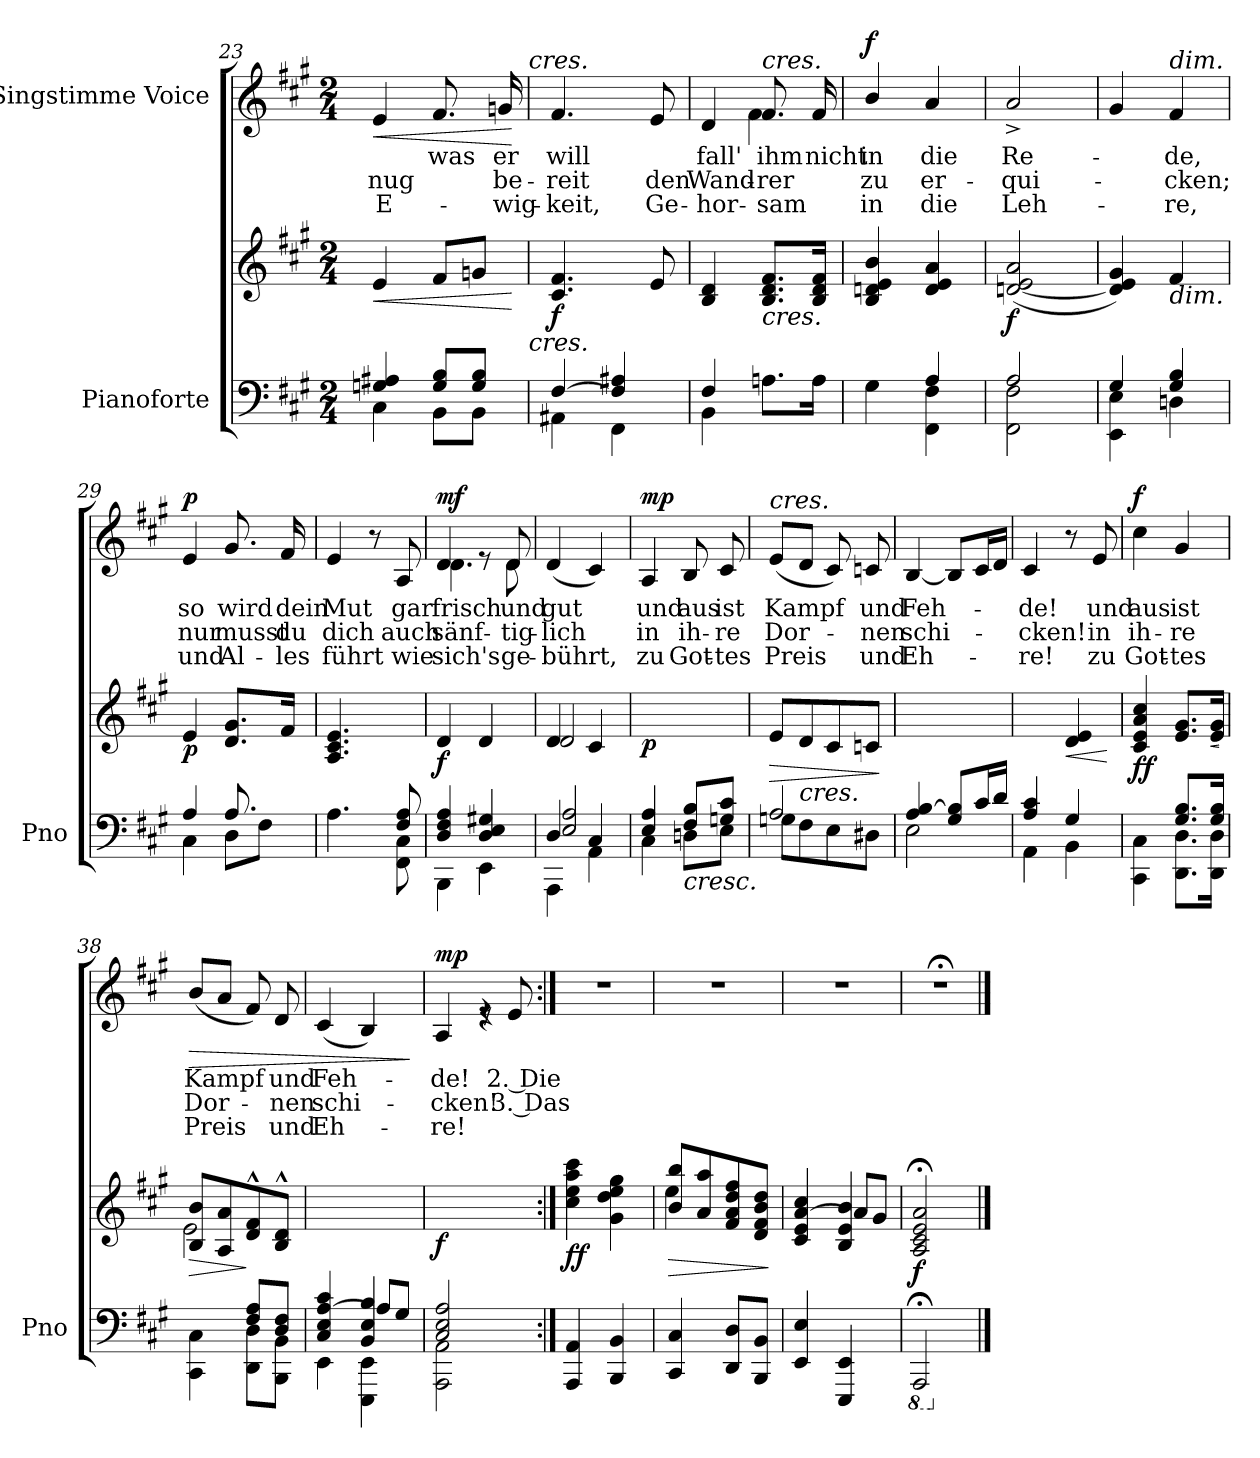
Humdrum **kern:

**kern	**kern	**dynam	**kern	**text	**text	**text	**dynam
*part2	*part2	*part2	*part1	*part1	*part1	*part1	*part1
*staff3	*staff2	*staff2/3	*staff1	*staff1	*staff1	*staff1	*staff1
*I"Pianoforte	*	*	*I"Singstimme Voice	*	*	*	*
*I'Pno	*	*	*	*	*	*	*
*clefF4	*clefG2	*	*clefG2	*	*	*	*
*k[f#c#g#]	*k[f#c#g#]	*	*k[f#c#g#]	*	*	*	*
*M2/4	*M2/4	*	*M2/4	*	*	*	*
=23	=23	=23	=23	=23	=23	=23	=23
*^	*	*	*	*	*	*	*
!	!	!	!LO:HP:b	!	!LO:LY:b	!	!LO:LY:b	!LO:HP:b
*	*	*	*	*^	*	*	*	*
!	!	!	!	!	!	!	!LO:LY:b	!	!
4Gn/ 4A#X/	4C#\	4e/	<	4e/	4e/yy	.	-nug	E-	<
!	!	!	!	!	!	!LO:LY:b	!	!	!
8G/ 8B/L	8BB\L	8f#/L	.	8.f#/	4rAyy	was	.	.	.
8G/ 8B/J	8BB\J	8gni/J	.	.	.	.	.	.	.
!	!	!	!	!	!	!LO:LY:b	!LO:LY:b	!LO:LY:b	!
.	.	.	.	16gni/	.	er	be-	-wig-	.
*v	*v	*	*	*v	*v	*	*	*	*
.	.	[	.	.	.	.	[
!	!	!	!LO:TX:a:i:t=cres.	!	!	!	!
!	!LO:TX:b:i:t=cres.	!	!	!	!	!	!
=24	=24	=24	=24	=24	=24	=24	=24
*^	*	*	*	*	*	*	*
!	!	!	!LO:DY:b	!	!LO:LY:b	!LO:LY:b	!LO:LY:b	!
[4F#/	4AA#X\	4.c#/ 4.f#/	f	4.f#/	will	-reit	-keit,	.
4F#/] 4A#X/	4FF#\	.	.	.	.	.	.	.
!	!	!	!	!	!	!LO:LY:b	!LO:LY:b	!
.	.	8e/	.	8e/	.	den	Ge-	.
=25	=25	=25	=25	=25	=25	=25	=25	=25
!	!	!	!	!	!LO:LY:b	!LO:LY:b	!LO:LY:b	!
*	*	*	*	*^	*	*	*	*
4F#/	4BB\	4B/ 4d/	.	4d/	4d/yy	fall'	Wand-	-hor-	.
!	!	!	!	!LO:TX:a:i:t=cres.	!	!	!	!	!
!	!	!LO:TX:b:i:t=cres.	!	!	!	!	!	!	!
!	!	!	!	!	!	!LO:LY:b	!LO:LY:b	!LO:LY:b	!
4ryy	8.An\L	8.B/ 8.d/ 8.f#/L	.	8.f#/	4f#!\	ihm	-rer	-sam	.
!	!	!	!	!	!	!LO:LY:b	!	!	!
.	16A\Jk	16B/ 16d/ 16f#/Jk	.	16f#/	.	nicht	.	.	.
*	*	*	*	*v	*v	*	*	*	*
=26	=26	=26	=26	=26	=26	=26	=26	=26
!	!	!	!	!	!LO:LY:b	!LO:LY:b	!LO:LY:b	!LO:DY:a
4ryy	4G#\	4B/ 4dn/ 4e/ 4b/	.	4b/	in	zu	in	f
!	!	!	!	!	!LO:LY:b	!LO:LY:b	!LO:LY:b	!
4A/	4FF#\ 4F#\	4d/ 4e/ 4a/	.	4a/	die	er-	die	.
=27	=27	=27	=27	=27	=27	=27	=27	=27
!	!	!	!LO:DY:b	!	!LO:LY:b	!LO:LY:b	!LO:LY:b	!
2A/	2FF#\ 2F#\	(>[2dn/ 2e/ 2a/	f	2a^/	Re-	-qui-	Leh-	.
=28	=28	=28	=28	=28	=28	=28	=28	=28
4G#/	4EE\ 4E\	4d/] 4e/ 4g#/)	.	4g#/	.	.	.	.
!	!	!	!	!LO:TX:a:i:t=dim.	!	!	!	!
!	!	!LO:TX:b:i:t=dim.	!	!	!	!	!	!
!	!	!	!	!	!LO:LY:b	!LO:LY:b	!LO:LY:b	!
4G#/ 4B/	4Dn\	4f#/	.	4f#/	-de,	-cken;	-re,	.
=29	=29	=29	=29	=29	=29	=29	=29	=29
!	!	!	!LO:DY:b	!	!LO:LY:b	!LO:LY:b	!LO:LY:b	!LO:DY:a
4A/	4C#\	4e/	p	4e/	so	nur	und	p
!	!	!	!	!	!LO:LY:b	!LO:LY:b	!LO:LY:b	!
8.A/	8D\L	8.d/ 8.g#/L	.	8.g#/	wird	musst	Al-	.
.	8F#\J	.	.	.	.	.	.	.
!	!	!	!	!	!LO:LY:b	!LO:LY:b	!LO:LY:b	!
16ryy	.	16f#/Jk	.	16f#/	dein	du	-les	.
!!LO:LB:g=z
=30	=30	=30	=30	=30	=30	=30	=30	=30
!	!	!	!	!	!LO:LY:b	!LO:LY:b	!LO:LY:b	!
4.ryy	4.A\	4.A/ 4.c#/ 4.e/	.	4e/	Mut	dich	führt	.
.	.	.	.	8r	.	.	.	.
!	!	!	!	!	!LO:LY:b	!LO:LY:b	!LO:LY:b	!
(>8F#/ 8A/	8FF#\ 8C#\	8ryy	.	8A/	gar	auch	wie	.
=31	=31	=31	=31	=31	=31	=31	=31	=31
*	*	*	*	*^	*	*	*	*
!	!	!	!LO:DY:b	!	!LO:N:head=solid	!LO:LY:b	!LO:LY:b	!LO:LY:b	!LO:DY:a
4D/ 4F#/ 4A/	4BBB\	4d/	f	4d/	4.d\	frisch	sänf-	sich's	mf
4D/ 4E/ 4G#X/	4EE\	4d/	.	8re	.	.	.	.	.
!	!	!	!	!	!	!LO:LY:b	!LO:LY:b	!LO:LY:b	!
.	.	.	.	8d/	8d\	und	-tig-	ge-	.
=32	=32	=32	=32	=32	=32	=32	=32	=32	=32
*	*^	*^	*	*	*	*	*	*	*
!	!	!	!	!	!	!	!	!LO:LY:b	!LO:LY:b	!LO:LY:b	!
*	*	*	*	*	*	*v	*v	*	*	*	*
4D/	2E/ 2A/	4AAA\	4d/	2d/	.	(<4d/	gut	-lich	-bührt,	.
4C#/	.	4AA\	4c#/)	.	.	4c#/)	.	.	.	.
*	*	*	*v	*v	*	*	*	*	*	*
=33	=33	=33	=33	=33	=33	=33	=33	=33	=33
!	!	!	!	!LO:DY:b	!	!LO:LY:b	!LO:LY:b	!LO:LY:b	!LO:DY:a
*	*v	*v	*	*	*	*	*	*	*
4E/ 4A/	4C#\	2ryy	p	4A/	und	in	zu	mp
!	!	!	!LO:HP:b=2	!	!LO:LY:b	!LO:LY:b	!LO:LY:b	!
8F#/ 8B/L	8Dn\L	.	<	8B/	aus	ih-	Got-	.
!	!	!	!	!	!LO:LY:b	!LO:LY:b	!LO:LY:b	!
8Gn/ 8c#/J	8E\J	.	.	8c#/	ist	-re	-tes	.
=34	=34	=34	=34	=34	=34	=34	=34	=34
!	!	!	!	!LO:TX:a:i:t=cres.	!	!	!	!
!	!	!	!LO:HP:b	!	!LO:LY:b	!LO:LY:b	!LO:LY:b	!
2A/	8Gn\L	8e/L	>	(<8e/L	Kampf	Dor-	Preis	.
!	!	!LO:TX:b:i:t=cres.	!	!	!	!	!	!
.	8F#\	8d/	[	8d/J	.	.	.	.
.	8E\	8c#/	.	8c#/)	.	.	.	.
!	!	!	!	!	!LO:LY:b	!LO:LY:b	!LO:LY:b	!
.	8D#X\J	8cn/J	.	8cn/	und	-nen	und	.
*v	*v	*	*	*	*	*	*	*
.	.	]	.	.	.	.	.
=35	=35	=35	=35	=35	=35	=35	=35
*^	*	*	*	*	*	*	*
!	!	!	!	!	!LO:LY:b	!LO:LY:b	!LO:LY:b	!
4A/ [4B/	2E\	2ryy	.	[4B/	Feh-	schi-	Eh-	.
8G#/ 8B/]L	.	.	.	8B/L]	.	.	.	.
16c#/L	.	.	.	16c#/L	.	.	.	.
16d/JJ	.	.	.	16d/JJ	.	.	.	.
=36	=36	=36	=36	=36	=36	=36	=36	=36
*	*^	*	*	*	*	*	*	*
!	!	!	!	!	!	!LO:LY:b	!LO:LY:b	!LO:LY:b	!
4A/ 4c#/	4ryy	4AA\	4ryy	.	4c#/	-de!	-cken!	-re!	.
!	!	!	!	!LO:HP:b	!	!	!	!	!
4ryy	4G#/	4BB\	4d/ 4e/	<	8r	.	.	.	.
!	!	!	!	!	!	!LO:LY:b	!LO:LY:b	!LO:LY:b	!
.	.	.	.	.	8e/	und	in	zu	.
*v	*v	*v	*	*	*	*	*	*	*
.	.	[	.	.	.	.	.
!!LO:LB:g=z
=37	=37	=37	=37	=37	=37	=37	=37
*^	*	*	*	*	*	*	*
!	!	!	!LO:DY:b	!	!LO:LY:b	!LO:LY:b	!LO:LY:b	!LO:DY:a
4ryy	4CC#\ 4C#\	4c#/ 4e/ 4a/ 4cc#/	ff	4cc#\	aus	ih-	Got-	f
!	!	!	!	!	!LO:LY:b	!LO:LY:b	!LO:LY:b	!
8.G#/ 8.B/L	8.DD\ 8.D\L	8.e/ 8.g#/L	.	4g#/	ist	-re	-tes	.
!	!	!	!LO:HP:b	!	!	!	!	!
16G#/ 16B/Jk	16DD\ 16D\Jk	16e/ 16g#/Jk	<	.	.	.	.	.
*v	*v	*	*	*	*	*	*	*
.	.	[	.	.	.	.	.
=38	=38	=38	=38	=38	=38	=38	=38
*^	*	*	*	*	*	*	*
!	!	!	!LO:HP:b	!	!LO:LY:b	!LO:LY:b	!LO:LY:b	!LO:HP:b
*	*	*^	*	*	*	*	*	*
4ryy	4CC#\ 4C#\	8B/ 8b/L	2e\	>	(<8b/L	Kampf	Dor-	Preis	>
.	.	8A/ 8a/	.	.	8a/J	.	.	.	.
8F#/ 8A/L	8DD\ 8D\L	8d/^^ 8f#/^^	.	]	8f#/)	.	.	.	.
!	!	!	!	!	!	!LO:LY:b	!LO:LY:b	!LO:LY:b	!
8D/ 8F#/J	8BBB\ 8BB\J	8B/^^ 8d/^^J	.	.	8d/	und	-nen	und	.
*	*	*v	*v	*	*	*	*	*	*
=39	=39	=39	=39	=39	=39	=39	=39	=39
*	*^	*	*	*	*	*	*	*
!	!	!	!	!	!	!LO:LY:b	!LO:LY:b	!LO:LY:b	!
4C#/ 4E/ [4A/ 4c#/	4ryy	4EE\	2ryy	.	(<4c#/	Feh-	schi-	Eh-	.
4BB/ 4E/ 4B/	8A/L]	4EEE\ 4EE\	.	.	4B/)	.	.	.	.
.	8G#/J	.	.	.	.	.	.	.	.
*v	*v	*v	*	*	*	*	*	*	*
.	.	.	.	.	.	.	]
=40	=40	=40	=40	=40	=40	=40	=40
*^	*	*	*	*	*	*	*
!	!	!	!LO:DY:b	!	!LO:LY:b	!LO:LY:b	!LO:LY:b	!LO:DY:a
*	*	*	*	*^	*	*	*	*
2C#/ 2E/ 2A/	2AAA\ 2AA\	2ryy	f	4A/	4ryy	-de!	-cken!	-re!	mp
.	.	.	.	8re	4re	.	.	.	.
!	!	!	!	!	!	!LO:LY:b	!LO:LY:b	!	!
.	.	.	.	8e/	.	2. Die	3. Das	.	.
*v	*v	*	*	*v	*v	*	*	*	*
=41:|!	=41:|!	=41:|!	=41:|!	=41:|!	=41:|!	=41:|!	=41:|!
!	!	!LO:DY:b	!	!	!	!	!
4AAA/ 4AA/	4cc#\ 4ee\ 4aa\ 4ccc#\	ff	2r	.	.	.	.
4BBB/ 4BB/	4g#\ 4dd\ 4ee\ 4gg#\	.	.	.	.	.	.
=42	=42	=42	=42	=42	=42	=42	=42
!	!	!LO:HP:b	!	!	!	!	!
*	*^	*	*	*	*	*	*
4CC#/ 4C#/	8b/ 8bb/L	4ee\	>	2r	.	.	.	.
.	8a/ 8aa/	.	.	.	.	.	.	.
8DD/ 8D/L	8f#/ 8a/ 8dd/ 8ff#/	4ryy	.	.	.	.	.	.
8BBB/ 8BB/J	8d/ 8f#/ 8b/ 8dd/J	.	.	.	.	.	.	.
*	*v	*v	*	*	*	*	*	*
.	.	]	.	.	.	.	.
=43	=43	=43	=43	=43	=43	=43	=43
*	*^	*	*	*	*	*	*
4EE/ 4E/	4c#/ 4e/ [4a/ 4cc#/	4ryy	.	2r	.	.	.	.
4EEE/ 4EE/	4B/ 4e/ 4b/	8a/L]	.	.	.	.	.	.
.	.	8g#/J	.	.	.	.	.	.
*	*v	*v	*	*	*	*	*	*
=44	=44	=44	=44	=44	=44	=44	=44
*8ba	*	*	*	*	*	*	*
*	*^	*	*	*	*	*	*
!	!	!	!LO:DY:b	!	!	!	!	!
*	*v	*v	*	*	*	*	*	*
2AAAA;/	2A/;< 2c#/;< 2e/;< 2a/;<	f	2r;<	.	.	.	.
*X8ba	*	*	*	*	*	*	*
==	==	==	==	==	==	==	==
*-	*-	*-	*-	*-	*-	*-	*-
